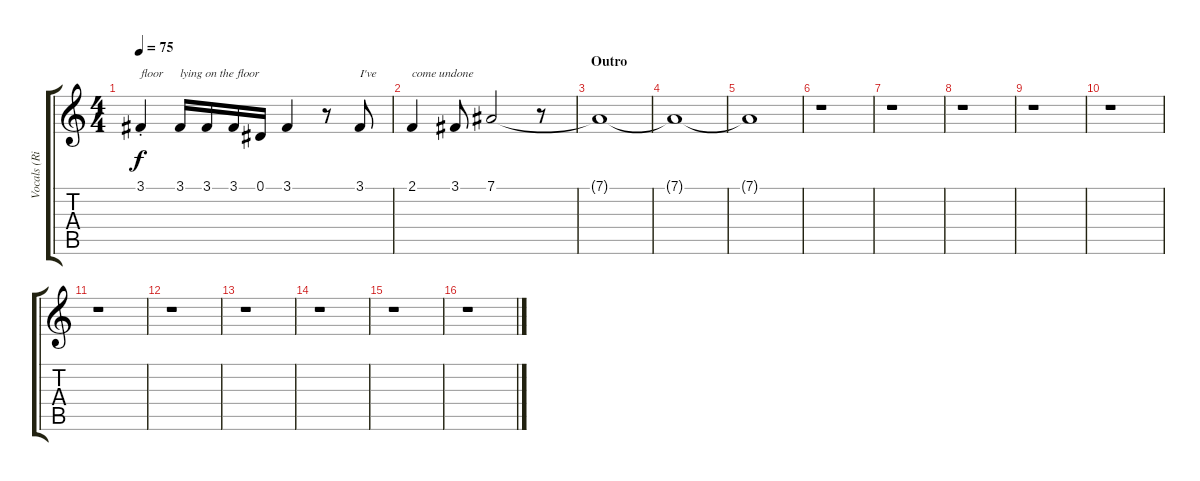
\track ("Vocals (Rivers Cuomo)" "Vocals (Ri") {instrument altosax}
\staff {score tabs}
\tuning (Eb4 Bb3 Gb3 Db3 Ab2 Eb2) {hide}
\ts (4 4)
\tempo 75
\clef g2
\ks c
3.1{st}.4{txt "floor" dy f} 3.1.16{txt "lying on the floor"} 3.1.16 3.1.16 0.1.16 3.1.4 r.8 3.1.8{txt "I've"} |
2.1.4{txt "come undone"} 3.1.8 7.1.2 r.8 |
\section ("" "Outro")
7.1{t}.1 |
7.1{t}.1 |
7.1{t}.1 |
r.1 |
r.1 |
r.1 |
r.1 |
r.1 |
r.1 |
r.1 |
r.1 |
r.1 |
r.1 |
r.1
